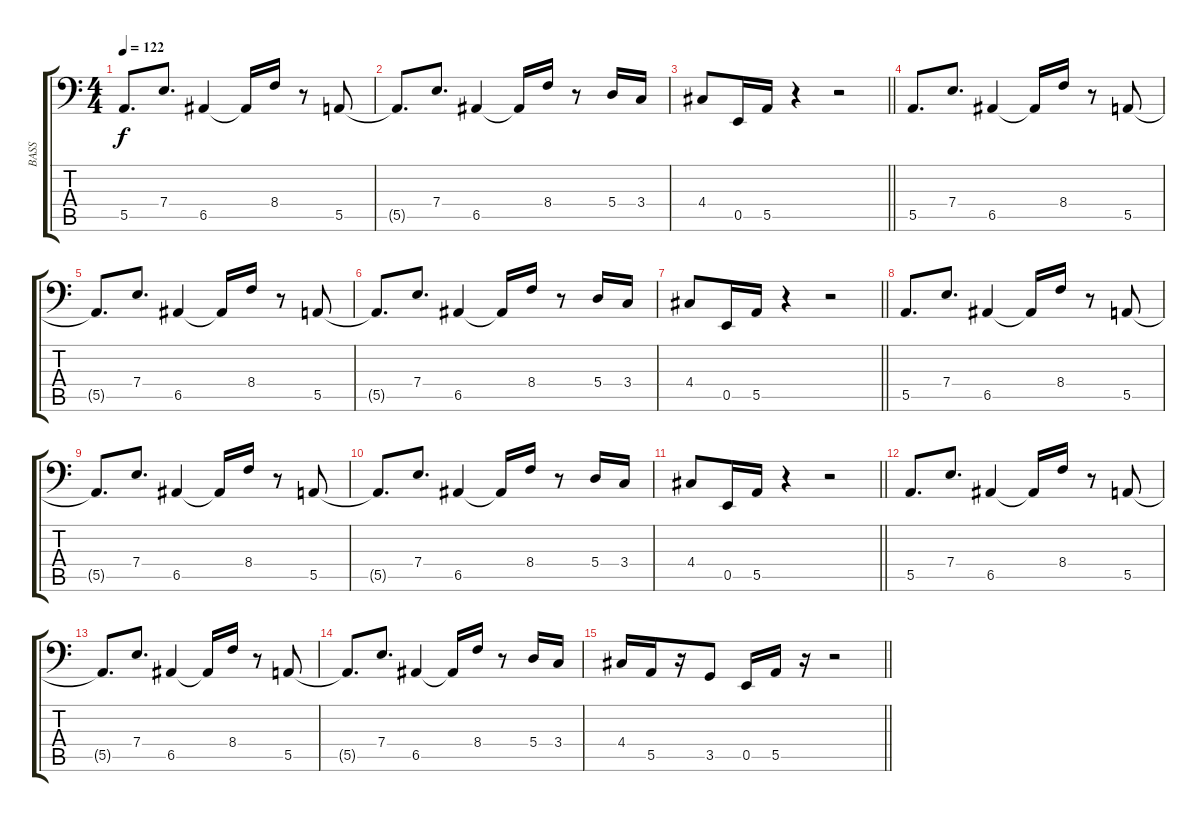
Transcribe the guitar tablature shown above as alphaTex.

\track ("BASS" "BASS") {instrument electricbassfinger}
\staff {score tabs}
\tuning (C3 G2 D2 A1 E1 B0) {hide}
\ts (4 4)
\tempo 122
\clef f4
\ks c
5.5{t}.8{d dy f} 7.4.8{d} 6.5.4 6.5{t}.16 8.4.16 r.8 5.5.8 |
5.5{t}.8{d} 7.4.8{d} 6.5.4 6.5{t}.16 8.4.16 r.8 5.4.16 3.4.16 |
\barLineRight lightlight
4.4.8 0.5.16 5.5.16 r.4 r.2 |
5.5.8{d} 7.4.8{d} 6.5.4 6.5{t}.16 8.4.16 r.8 5.5.8 |
5.5{t}.8{d} 7.4.8{d} 6.5.4 6.5{t}.16 8.4.16 r.8 5.5.8 |
5.5{t}.8{d} 7.4.8{d} 6.5.4 6.5{t}.16 8.4.16 r.8 5.4.16 3.4.16 |
\barLineRight lightlight
4.4.8 0.5.16 5.5.16 r.4 r.2 |
5.5.8{d} 7.4.8{d} 6.5.4 6.5{t}.16 8.4.16 r.8 5.5.8 |
5.5{t}.8{d} 7.4.8{d} 6.5.4 6.5{t}.16 8.4.16 r.8 5.5.8 |
5.5{t}.8{d} 7.4.8{d} 6.5.4 6.5{t}.16 8.4.16 r.8 5.4.16 3.4.16 |
\barLineRight lightlight
4.4.8 0.5.16 5.5.16 r.4 r.2 |
5.5.8{d} 7.4.8{d} 6.5.4 6.5{t}.16 8.4.16 r.8 5.5.8 |
5.5{t}.8{d} 7.4.8{d} 6.5.4 6.5{t}.16 8.4.16 r.8 5.5.8 |
5.5{t}.8{d} 7.4.8{d} 6.5.4 6.5{t}.16 8.4.16 r.8 5.4.16 3.4.16 |
\barLineRight lightlight
4.4.16 5.5.16 r.16 3.5.8 0.5.16 5.5.16 r.16 r.2
